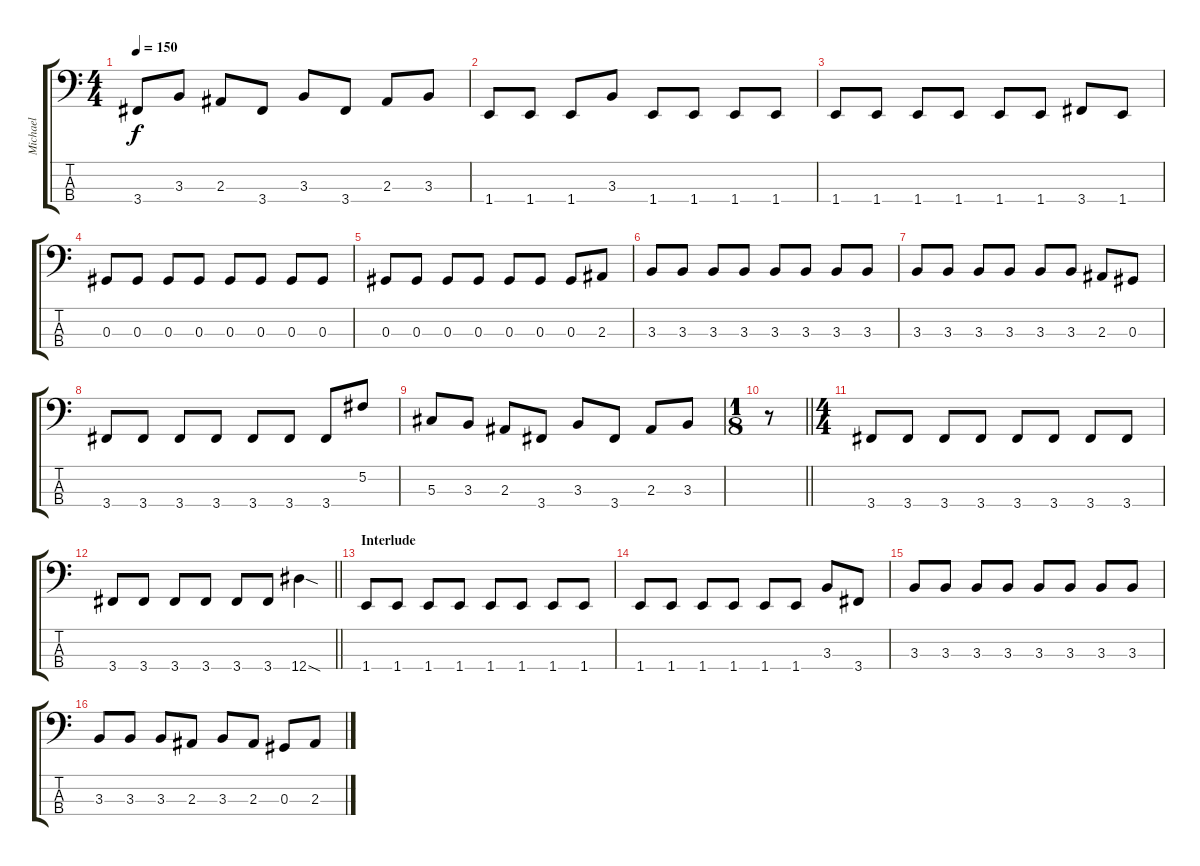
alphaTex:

\track ("Michael" "Michael") {instrument electricbassfinger}
\staff {score tabs}
\tuning (Gb2 Db2 Ab1 Eb1) {hide}
\ts (4 4)
\tempo 150
\clef f4
\ks c
3.4.8{dy f} 3.3.8 2.3.8 3.4.8 3.3.8 3.4.8 2.3.8 3.3.8 |
1.4.8 1.4.8 1.4.8 3.3.8 1.4.8 1.4.8 1.4.8 1.4.8 |
1.4.8 1.4.8 1.4.8 1.4.8 1.4.8 1.4.8 3.4.8 1.4.8 |
0.3.8 0.3.8 0.3.8 0.3.8 0.3.8 0.3.8 0.3.8 0.3.8 |
0.3.8 0.3.8 0.3.8 0.3.8 0.3.8 0.3.8 0.3.8 2.3.8 |
3.3.8 3.3.8 3.3.8 3.3.8 3.3.8 3.3.8 3.3.8 3.3.8 |
3.3.8 3.3.8 3.3.8 3.3.8 3.3.8 3.3.8 2.3.8 0.3.8 |
3.4.8 3.4.8 3.4.8 3.4.8 3.4.8 3.4.8 3.4.8 5.2.8 |
5.3.8 3.3.8 2.3.8 3.4.8 3.3.8 3.4.8 2.3.8 3.3.8 |
\ts (1 8)
\barLineRight lightlight
r.8 |
\ts (4 4)
3.4.8 3.4.8 3.4.8 3.4.8 3.4.8 3.4.8 3.4.8 3.4.8 |
\barLineRight lightlight
3.4.8 3.4.8 3.4.8 3.4.8 3.4.8 3.4.8 12.4{sod}.4 |
\section ("" "Interlude")
1.4.8 1.4.8 1.4.8 1.4.8 1.4.8 1.4.8 1.4.8 1.4.8 |
1.4.8 1.4.8 1.4.8 1.4.8 1.4.8 1.4.8 3.3.8 3.4.8 |
3.3.8 3.3.8 3.3.8 3.3.8 3.3.8 3.3.8 3.3.8 3.3.8 |
3.3.8 3.3.8 3.3.8 2.3.8 3.3.8 2.3.8 0.3.8 2.3.8
